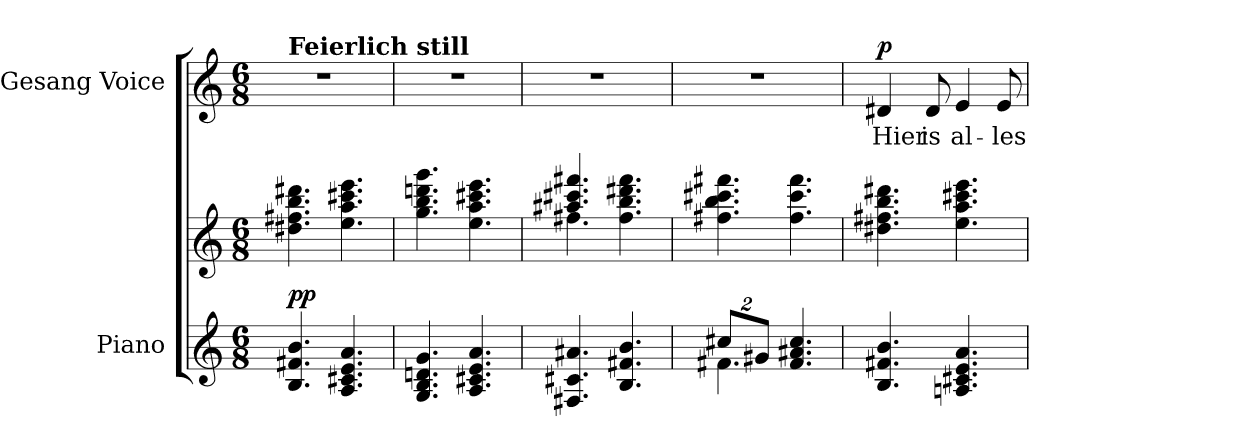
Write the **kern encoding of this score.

**kern	**kern	**dynam	**kern	**text	**dynam
*part2	*part2	*part2	*part1	*part1	*part1
*staff3	*staff2	*staff2/3	*staff1	*staff1	*staff1
*I"Piano	*	*	*I"Gesang Voice	*	*
*I'Pno	*	*	*	*	*
*clefG2	*clefG2	*	*clefG2	*	*
*k[]	*k[]	*	*k[]	*	*
*M6/8	*M6/8	*	*M6/8	*	*
=1	=1	=1	=1	=1	=1
!	!	!	!LO:TX:a:B:t=Feierlich still	!	!
!	!	!LO:DY:a=2	!	!	!
4.B/ 4.f#X/ 4.b/	4.dd#X\ 4.ff#X\ 4.bb\ 4.ddd#X\	pp	2.r	.	.
4.A/ 4.c#X/ 4.e/ 4.a/	4.ee\ 4.aa\ 4.ccc#X\ 4.eee\	.	.	.	.
=2	=2	=2	=2	=2	=2
4.G/ 4.B/ 4.dn/ 4.g/	4.gg\ 4.bb\ 4.dddn\ 4.ggg\	.	2.r	.	.
4.A/ 4.c#X/ 4.e/ 4.a/	4.ee\ 4.aa\ 4.ccc#X\ 4.eee\	.	.	.	.
=3	=3	=3	=3	=3	=3
*	*^	*	*	*	*
4.F#X/ 4.c#X/ 4.a#X/	4.aa#X/ 4.ccc#X/ 4.fff#X/	4.ff#X\	.	2.r	.	.
4.B/ 4.f#X/ 4.b/	4.ff#\ 4.bb\ 4.ddd#X\ 4.fff#\	4.ryy	.	.	.	.
*	*v	*v	*	*	*	*
=4	=4	=4	=4	=4	=4
*Xbrackettup	*	*	*	*	*
*^	*	*	*	*	*
16%3cc#X/L	4.f#X\	4.ff#X\ 4.bb\ 4.ccc#X\ 4.fff#X\	.	2.r	.	.
16%3g#X/J	.	.	.	.	.	.
4.f#/ 4.a#X/ 4.cc#/	4.ryy	4.ff#\ 4.ccc#\ 4.fff#\	.	.	.	.
=5	=5	=5	=5	=5	=5	=5
!	!	!	!	!	!	!LO:DY:a
*v	*v	*	*	*	*	*
4.B/ 4.f#X/ 4.b/	4.dd#X\ 4.ff#X\ 4.bb\ 4.ddd#X\	.	4d#X/	Hier	p
.	.	.	8d#/	is	.
4.An/ 4.c#X/ 4.e/ 4.a/	4.ee\ 4.aa\ 4.ccc#X\ 4.eee\	.	4e/	al-	.
.	.	.	8e/	-les	.
=	=	=	=	=	=
*-	*-	*-	*-	*-	*-
